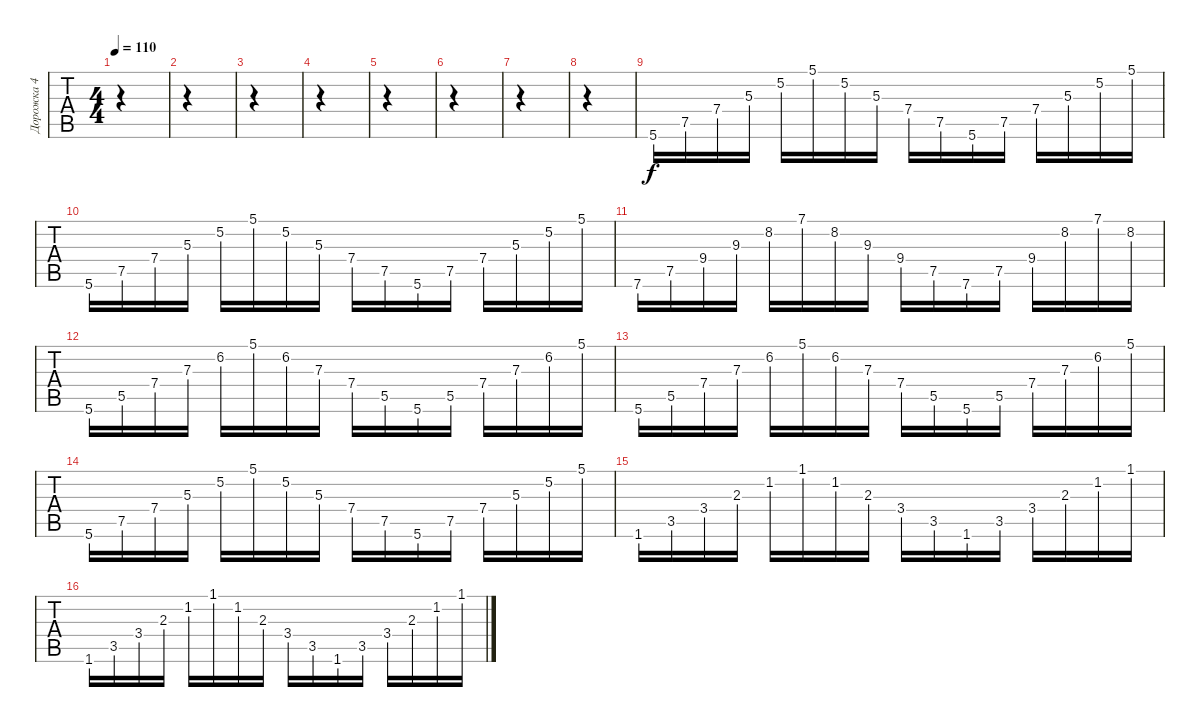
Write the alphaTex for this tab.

\track ("Дорожка 4" "Дорожка 4") {instrument acousticguitarsteel}
\staff {tabs}
\tuning (E4 B3 G3 D3 A2 E2) {hide}
\ts (4 4)
\tempo 110
\clef g2
\ks c
|
|
|
|
|
|
|
|
5.6.16{instrument acousticgrandpiano} 7.5.16 7.4.16 5.3.16 5.2.16 5.1.16 5.2.16 5.3.16 7.4.16 7.5.16 5.6.16 7.5.16 7.4.16 5.3.16 5.2.16 5.1.16 |
5.6.16{instrument acousticgrandpiano} 7.5.16 7.4.16 5.3.16 5.2.16 5.1.16 5.2.16 5.3.16 7.4.16 7.5.16 5.6.16 7.5.16 7.4.16 5.3.16 5.2.16 5.1.16 |
7.6.16 7.5.16 9.4.16 9.3.16 8.2.16 7.1.16 8.2.16 9.3.16 9.4.16 7.5.16 7.6.16 7.5.16 9.4.16 8.2.16 7.1.16 8.2.16 |
5.6.16 5.5.16 7.4.16 7.3.16 6.2.16 5.1.16 6.2.16 7.3.16 7.4.16 5.5.16 5.6.16 5.5.16 7.4.16 7.3.16 6.2.16 5.1.16 |
5.6.16 5.5.16 7.4.16 7.3.16 6.2.16 5.1.16 6.2.16 7.3.16 7.4.16 5.5.16 5.6.16 5.5.16 7.4.16 7.3.16 6.2.16 5.1.16 |
5.6.16{instrument acousticgrandpiano} 7.5.16 7.4.16 5.3.16 5.2.16 5.1.16 5.2.16 5.3.16 7.4.16 7.5.16 5.6.16 7.5.16 7.4.16 5.3.16 5.2.16 5.1.16 |
1.6.16 3.5.16 3.4.16 2.3.16 1.2.16 1.1.16 1.2.16 2.3.16 3.4.16 3.5.16 1.6.16 3.5.16 3.4.16 2.3.16 1.2.16 1.1.16 |
1.6.16 3.5.16 3.4.16 2.3.16 1.2.16 1.1.16 1.2.16 2.3.16 3.4.16 3.5.16 1.6.16 3.5.16 3.4.16 2.3.16 1.2.16 1.1.16
